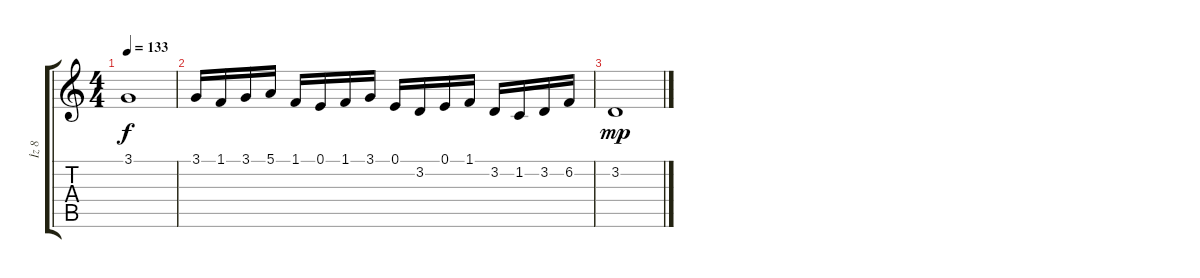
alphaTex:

\track ("İz 8" "İz 8") {instrument violin}
\staff {score tabs}
\tuning (E4 B3 G3 D3 A2 E2) {hide}
\ts (4 4)
\tempo 133
\clef g2
\ks c
3.1.1{dy f} |
3.1.16 1.1.16 3.1.16 5.1.16 1.1.16 0.1.16 1.1.16 3.1.16 0.1.16 3.2.16 0.1.16 1.1.16 3.2.16 1.2.16 3.2.16 6.2.16 |
3.2.1{dy mp volume 2}
